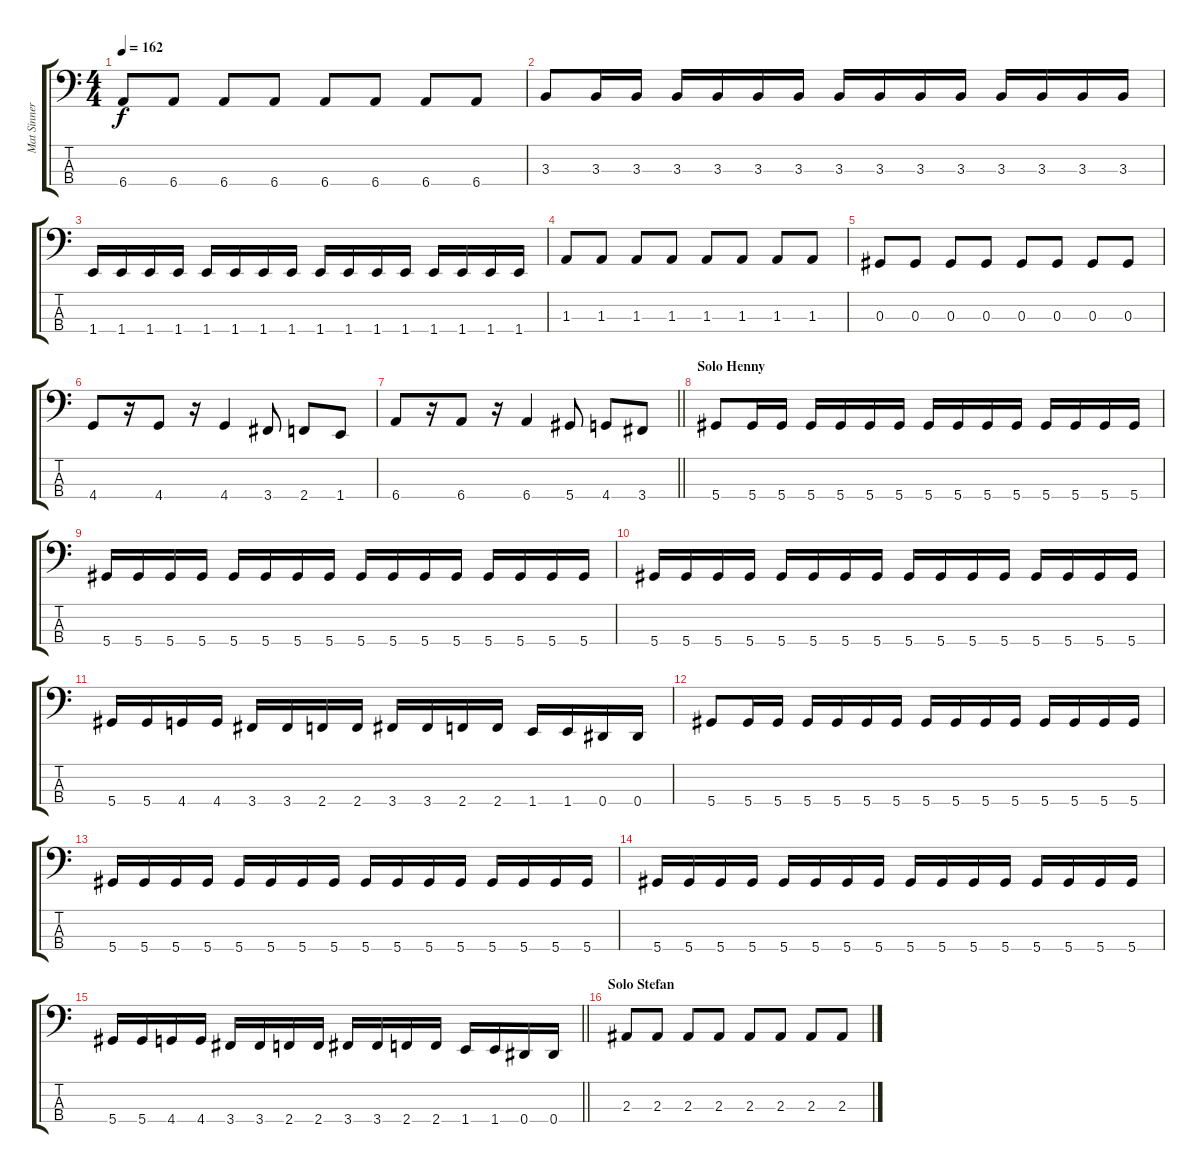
\track ("Mat Sinner" "Mat Sinner") {instrument electricbasspick}
\staff {score tabs}
\tuning (Gb2 Db2 Ab1 Eb1) {hide}
\ts (4 4)
\tempo 162
\clef f4
\ks c
6.4.8{dy f} 6.4.8 6.4.8 6.4.8 6.4.8 6.4.8 6.4.8 6.4.8 |
3.3.8 3.3.16 3.3.16 3.3.16 3.3.16 3.3.16 3.3.16 3.3.16 3.3.16 3.3.16 3.3.16 3.3.16 3.3.16 3.3.16 3.3.16 |
1.4.16 1.4.16 1.4.16 1.4.16 1.4.16 1.4.16 1.4.16 1.4.16 1.4.16 1.4.16 1.4.16 1.4.16 1.4.16 1.4.16 1.4.16 1.4.16 |
1.3.8 1.3.8 1.3.8 1.3.8 1.3.8 1.3.8 1.3.8 1.3.8 |
0.3.8 0.3.8 0.3.8 0.3.8 0.3.8 0.3.8 0.3.8 0.3.8 |
4.4.8 r.16 4.4.8 r.16 4.4.4 3.4.8 2.4.8 1.4.8 |
\barLineRight lightlight
6.4.8 r.16 6.4.8 r.16 6.4.4 5.4.8 4.4.8 3.4.8 |
\section ("" "Solo Henny")
5.4.8 5.4.16 5.4.16 5.4.16 5.4.16 5.4.16 5.4.16 5.4.16 5.4.16 5.4.16 5.4.16 5.4.16 5.4.16 5.4.16 5.4.16 |
5.4.16 5.4.16 5.4.16 5.4.16 5.4.16 5.4.16 5.4.16 5.4.16 5.4.16 5.4.16 5.4.16 5.4.16 5.4.16 5.4.16 5.4.16 5.4.16 |
5.4.16 5.4.16 5.4.16 5.4.16 5.4.16 5.4.16 5.4.16 5.4.16 5.4.16 5.4.16 5.4.16 5.4.16 5.4.16 5.4.16 5.4.16 5.4.16 |
5.4.16 5.4.16 4.4.16 4.4.16 3.4.16 3.4.16 2.4.16 2.4.16 3.4.16 3.4.16 2.4.16 2.4.16 1.4.16 1.4.16 0.4.16 0.4.16 |
5.4.8 5.4.16 5.4.16 5.4.16 5.4.16 5.4.16 5.4.16 5.4.16 5.4.16 5.4.16 5.4.16 5.4.16 5.4.16 5.4.16 5.4.16 |
5.4.16 5.4.16 5.4.16 5.4.16 5.4.16 5.4.16 5.4.16 5.4.16 5.4.16 5.4.16 5.4.16 5.4.16 5.4.16 5.4.16 5.4.16 5.4.16 |
5.4.16 5.4.16 5.4.16 5.4.16 5.4.16 5.4.16 5.4.16 5.4.16 5.4.16 5.4.16 5.4.16 5.4.16 5.4.16 5.4.16 5.4.16 5.4.16 |
\barLineRight lightlight
5.4.16 5.4.16 4.4.16 4.4.16 3.4.16 3.4.16 2.4.16 2.4.16 3.4.16 3.4.16 2.4.16 2.4.16 1.4.16 1.4.16 0.4.16 0.4.16 |
\section ("" "Solo Stefan")
2.3.8 2.3.8 2.3.8 2.3.8 2.3.8 2.3.8 2.3.8 2.3.8
